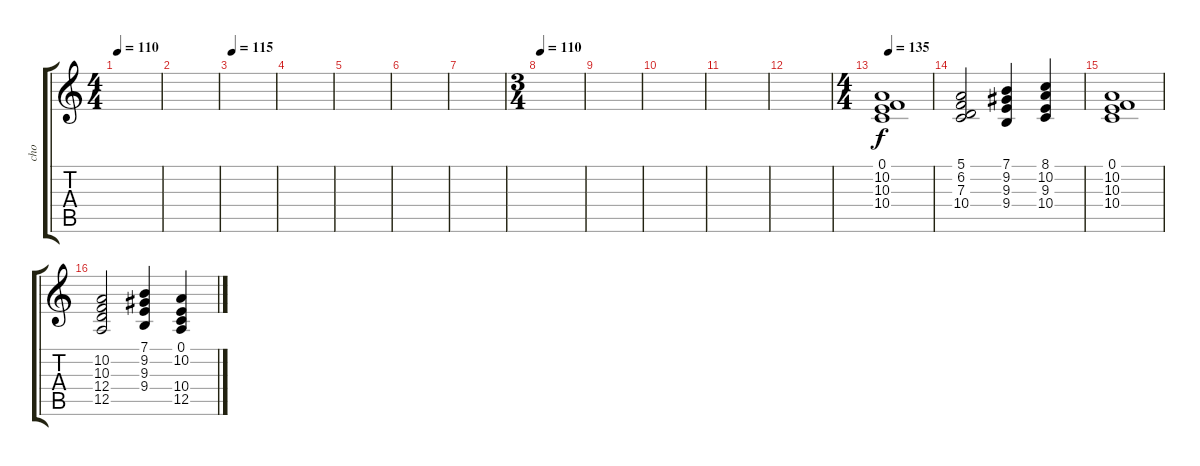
\track ("cho" "cho") {instrument choiraahs}
\staff {score tabs}
\tuning (E4 B3 G3 D3 A2 E2) {hide}
\ts (4 4)
\tempo 110
\clef g2
\ks c
|
|
\tempo 115
|
|
|
|
|
\ts (3 4)
\tempo 110
|
|
|
|
|
\ts (4 4)
\tempo 135
(0.1 10.2 10.3 10.4).1 |
(5.1 6.2 7.3 10.4).2 (7.1 9.2 9.3 9.4).4 (8.1 10.2 9.3 10.4).4 |
(0.1 10.2 10.3 10.4).1 |
(10.2 10.3 12.4 12.5).2 (7.1 9.2 9.3 9.4).4 (0.1 10.2 10.4 12.5).4
